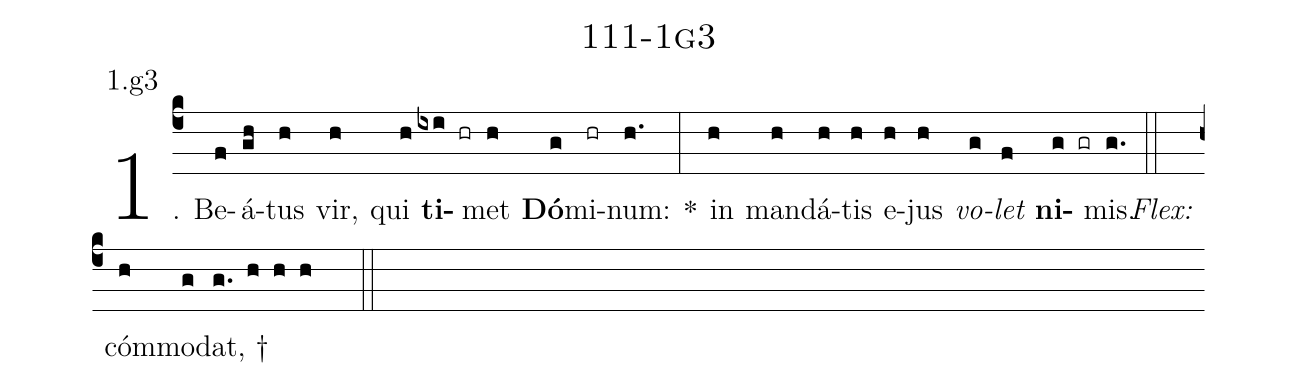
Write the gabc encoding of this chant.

name: 111-1g3;
annotation: 1.g3;
%%
(c4)1. Be(f)á(gh)tus(h) vir,(h) qui(h) <b>ti</b>(ixi hr)met(h) <b>Dó</b>(g)mi(hr)num:(h.) *(:) in(h) man(h)dá(h)tis(h) e(h)jus(h) <i>vo</i>(g)<i>let</i>(f) <b>ni</b>(g gr)mis.(g.) (::)
<i>Flex:</i>()  cóm(h)mo(g)dat, †(g. h h h  ::)
